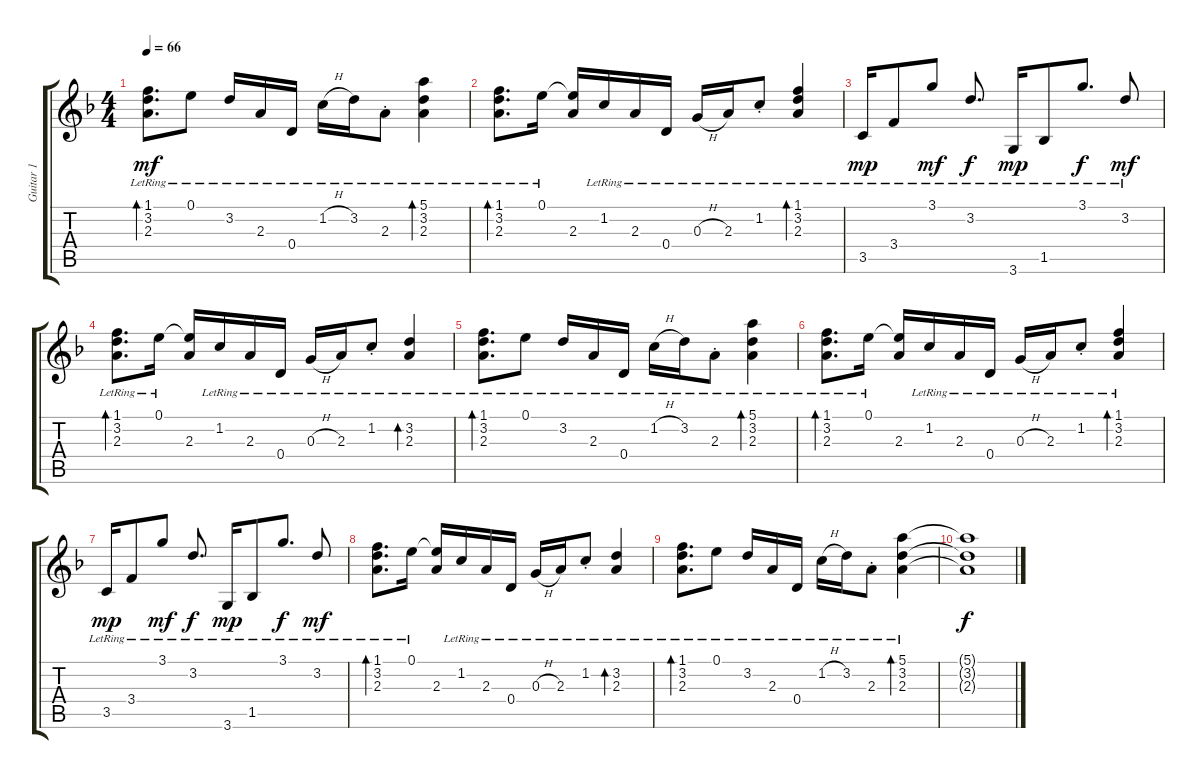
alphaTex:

\track ("Guitar 1" "Guitar 1") {instrument acousticguitarnylon}
\staff {score tabs}
\tuning (E4 B3 G3 D3 A2 E2) {hide}
\ts (4 4)
\tempo 66
\clef g2
\ks dminor
(1.1 3.2 2.3{lr}).8{d bd 120 dy mf} 0.1{lr}.8 3.2{lr}.16 2.3{lr}.16 0.4{lr}.16 1.2{h lr}.16 3.2{lr}.16 2.3{st lr}.8 (5.1 3.2 2.3{lr}).4{bd 120} |
(1.1 3.2 2.3{lr}).8{d bd 120} 0.1{lr}.16 (0.1{t} 2.3).16 1.2{lr}.16 2.3{lr}.16 0.4{lr}.16 0.3{h lr}.16 2.3{lr}.16 1.2{st lr}.8 (1.1 3.2{lr} 2.3).4{bd 120 beam Up} |
3.5{lr}.16{dy mp beam Up} 3.4{lr}.8{beam Up} 3.1{lr}.8{dy mf beam Up} 3.2{lr}.8{d dy f beam Up} 3.6{lr}.16{dy mp} 1.5{lr}.8 3.1{lr}.8{d dy f} 3.2{lr}.8{dy mf beam Up} |
(1.1 3.2 2.3{lr}).8{d bd 240} 0.1{lr}.16 (0.1{t} 2.3).16 1.2{lr}.16 2.3{lr}.16 0.4{lr}.16 0.3{h lr}.16 2.3{lr}.16 1.2{st lr}.8 (3.2 2.3{lr}).4{bd 120 beam Up} |
(1.1 3.2 2.3{lr}).8{d bd 120 volume 4} 0.1{lr}.8 3.2{lr}.16 2.3{lr}.16 0.4{lr}.16 1.2{h lr}.16 3.2{lr}.16 2.3{st lr}.8 (5.1 3.2 2.3{lr}).4{bd 120} |
(1.1 3.2 2.3{lr}).8{d bd 120} 0.1{lr}.16 (0.1{t} 2.3).16 1.2{lr}.16 2.3{lr}.16 0.4{lr}.16 0.3{h lr}.16 2.3{lr}.16 1.2{st lr}.8 (1.1 3.2{lr} 2.3).4{bd 120 beam Up} |
3.5{lr}.16{dy mp volume 0 beam Up} 3.4{lr}.8{beam Up} 3.1{lr}.8{dy mf beam Up} 3.2{lr}.8{d dy f beam Up} 3.6{lr}.16{dy mp} 1.5{lr}.8 3.1{lr}.8{d dy f} 3.2{lr}.8{dy mf beam Up} |
(1.1 3.2 2.3{lr}).8{d bd 240} 0.1{lr}.16 (0.1{t} 2.3).16 1.2{lr}.16 2.3{lr}.16 0.4{lr}.16 0.3{h lr}.16 2.3{lr}.16 1.2{st lr}.8 (3.2 2.3{lr}).4{bd 120 beam Up} |
(1.1 3.2 2.3{lr}).8{d bd 120} 0.1{lr}.8 3.2{lr}.16 2.3{lr}.16 0.4{lr}.16 1.2{h lr}.16 3.2{lr}.16 2.3{st lr}.8 (5.1 3.2 2.3{lr}).4{bd 120} |
(5.1{t} 3.2{t} 2.3{t}).1{dy f}
